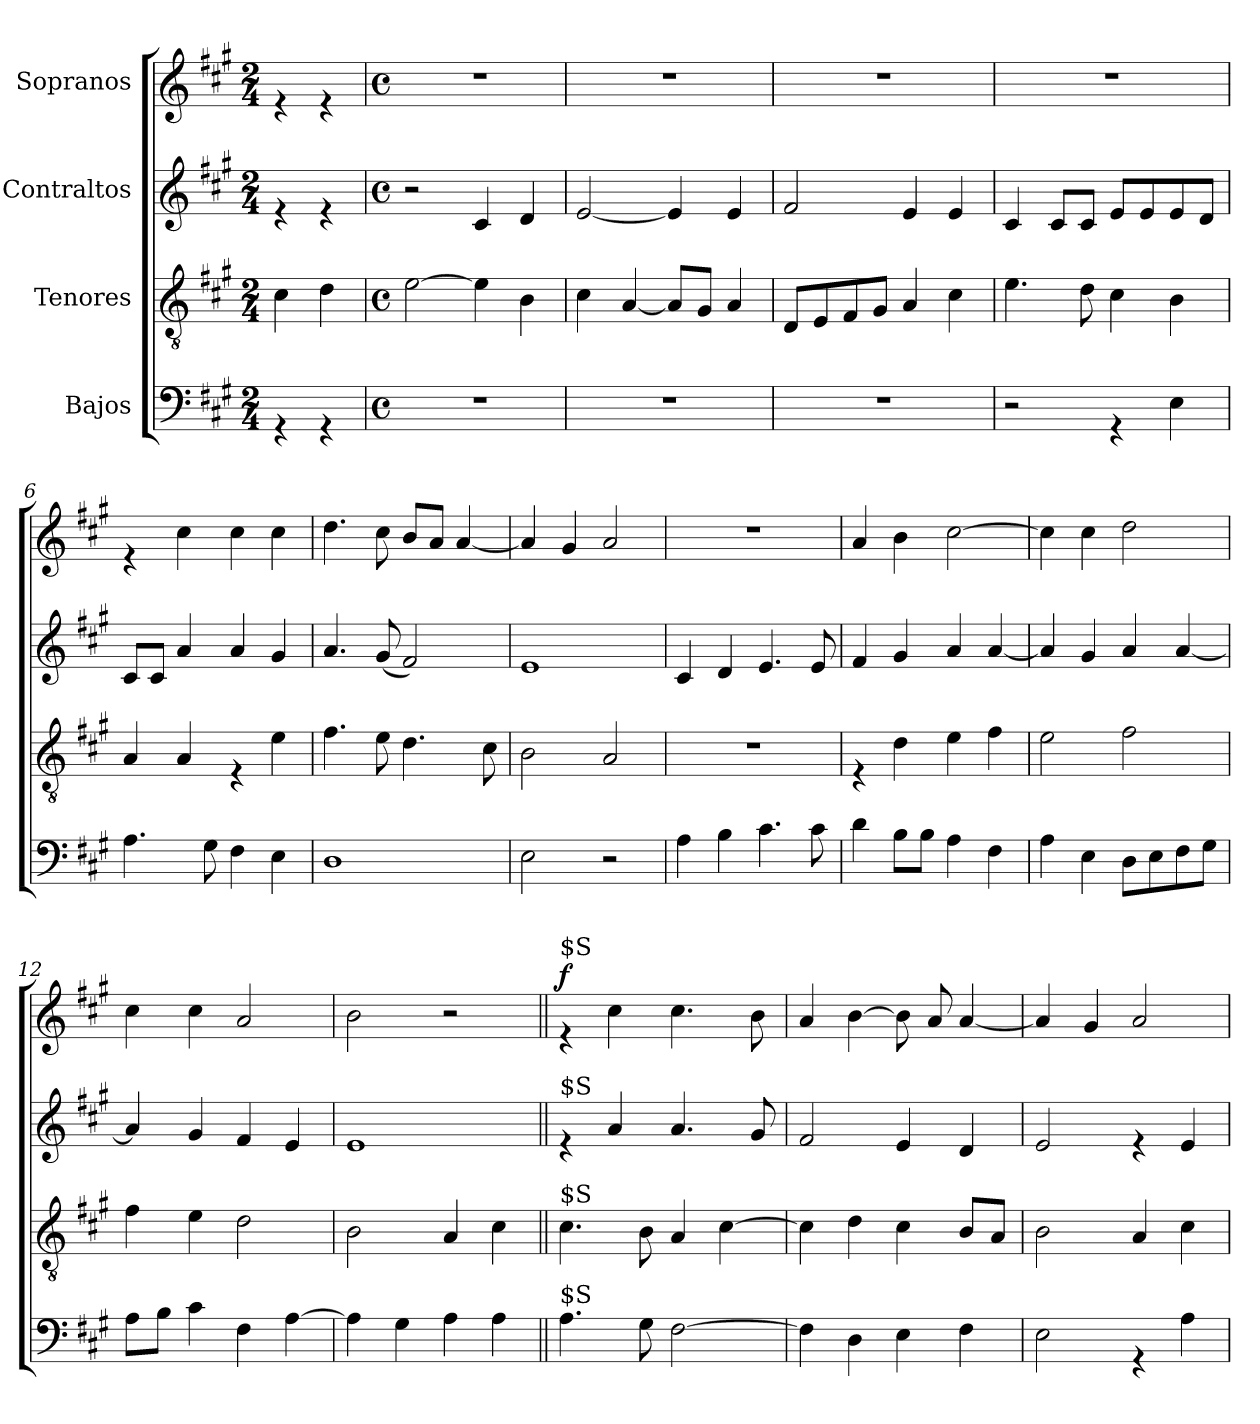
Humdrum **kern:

**kern	**kern	**kern	**kern	**dynam
*part4	*part3	*part2	*part1	*part1
*staff4	*staff3	*staff2	*staff1	*staff1
*I"Bajos	*I"Tenores	*I"Contraltos	*I"Sopranos	*
*clefF4	*clefGv2	*clefG2	*clefG2	*
*k[f#c#g#]	*k[f#c#g#]	*k[f#c#g#]	*k[f#c#g#]	*
*A:	*A:	*A:	*A:	*
*M2/4	*M2/4	*M2/4	*M2/4	*
*MM160	*MM160	*MM160	*MM160	*
=1	=1	=1	=1	=1
4rGG	4c#\	4re	4re	.
4rGG	4d\	4re	4re	.
=2	=2	=2	=2	=2
*M4/4	*M4/4	*M4/4	*M4/4	*
*met(c)	*met(c)	*met(c)	*met(c)	*
1r	[>2e\	2r	1r	.
.	4e\]	4c#/	.	.
.	4B\	4d/	.	.
=3	=3	=3	=3	=3
1r	4c#\	[<2e/	1r	.
.	[<4A/	.	.	.
.	8A/L]	4e/]	.	.
.	8G#/J	.	.	.
.	4A/	4e/	.	.
=4	=4	=4	=4	=4
1r	8D/L	2f#/	1r	.
.	8E/	.	.	.
.	8F#/	.	.	.
.	8G#/J	.	.	.
.	4A/	4e/	.	.
.	4c#\	4e/	.	.
=5	=5	=5	=5	=5
2r	4.e\	4c#/	1r	.
.	.	8c#/L	.	.
.	8d\	8c#/J	.	.
4rGG	4c#\	8e/L	.	.
.	.	8e/	.	.
4E\	4B\	8e/	.	.
.	.	8d/J	.	.
!!LO:LB:g=z
=6	=6	=6	=6	=6
4.A\	4A/	8c#/L	4re	.
.	.	8c#/J	.	.
.	4A/	4a/	4cc#\	.
8G#\	.	.	.	.
4F#\	4rE	4a/	4cc#\	.
4E\	4e\	4g#/	4cc#\	.
=7	=7	=7	=7	=7
1D	4.f#\	4.a/	4.dd\	.
.	8e\	(<8g#/	8cc#\	.
.	4.d\	2f#/)	8b/L	.
.	.	.	8a/J	.
.	.	.	[<4a/	.
.	8c#\	.	.	.
=8	=8	=8	=8	=8
2E\	2B\	1e	4a/]	.
.	.	.	4g#/	.
2r	2A/	.	2a/	.
=9	=9	=9	=9	=9
4A\	1r	4c#/	1r	.
4B\	.	4d/	.	.
4.c#\	.	4.e/	.	.
8c#\	.	8e/	.	.
=10	=10	=10	=10	=10
4d\	4rE	4f#/	4a/	.
8B\L	4d\	4g#/	4b\	.
8B\J	.	.	.	.
4A\	4e\	4a/	[>2cc#\	.
4F#\	4f#\	[<4a/	.	.
=11	=11	=11	=11	=11
4A\	2e\	4a/]	4cc#\]	.
4E\	.	4g#/	4cc#\	.
8D\L	2f#\	4a/	2dd\	.
8E\	.	.	.	.
8F#\	.	[<4a/	.	.
8G#\J	.	.	.	.
!!LO:LB:g=z
=12	=12	=12	=12	=12
8A\L	4f#\	4a/]	4cc#\	.
8B\J	.	.	.	.
4c#\	4e\	4g#/	4cc#\	.
4F#\	2d\	4f#/	2a/	.
[>4A\	.	4e/	.	.
=13	=13	=13	=13	=13
4A\]	2B\	1e	2b\	.
4G#\	.	.	.	.
4A\	4A/	.	2r	.
4A\	4c#\	.	.	.
=14||	=14||	=14||	=14||	=14||
!	!	!	!LO:TX:a:t=$S	!
!	!	!LO:TX:a:t=$S	!	!
!	!LO:TX:a:t=$S	!	!	!
!LO:TX:a:t=$S	!	!	!	!
!	!	!	!	!LO:DY:a
4.A\	4.c#\	4re	4re	f
.	.	4a/	4cc#\	.
8G#\	8B\	.	.	.
[>2F#\	4A/	4.a/	4.cc#\	.
.	[>4c#\	.	.	.
.	.	8g#/	8b\	.
=15	=15	=15	=15	=15
4F#\]	4c#\]	2f#/	4a/	.
4D\	4d\	.	[>4b\	.
4E\	4c#\	4e/	8b\]	.
.	.	.	8a/	.
4F#\	8B/L	4d/	[<4a/	.
.	8A/J	.	.	.
=16	=16	=16	=16	=16
2E\	2B\	2e/	4a/]	.
.	.	.	4g#/	.
4rGG	4A/	4re	2a/	.
4A\	4c#\	4e/	.	.
=	=	=	=	=
*-	*-	*-	*-	*-
